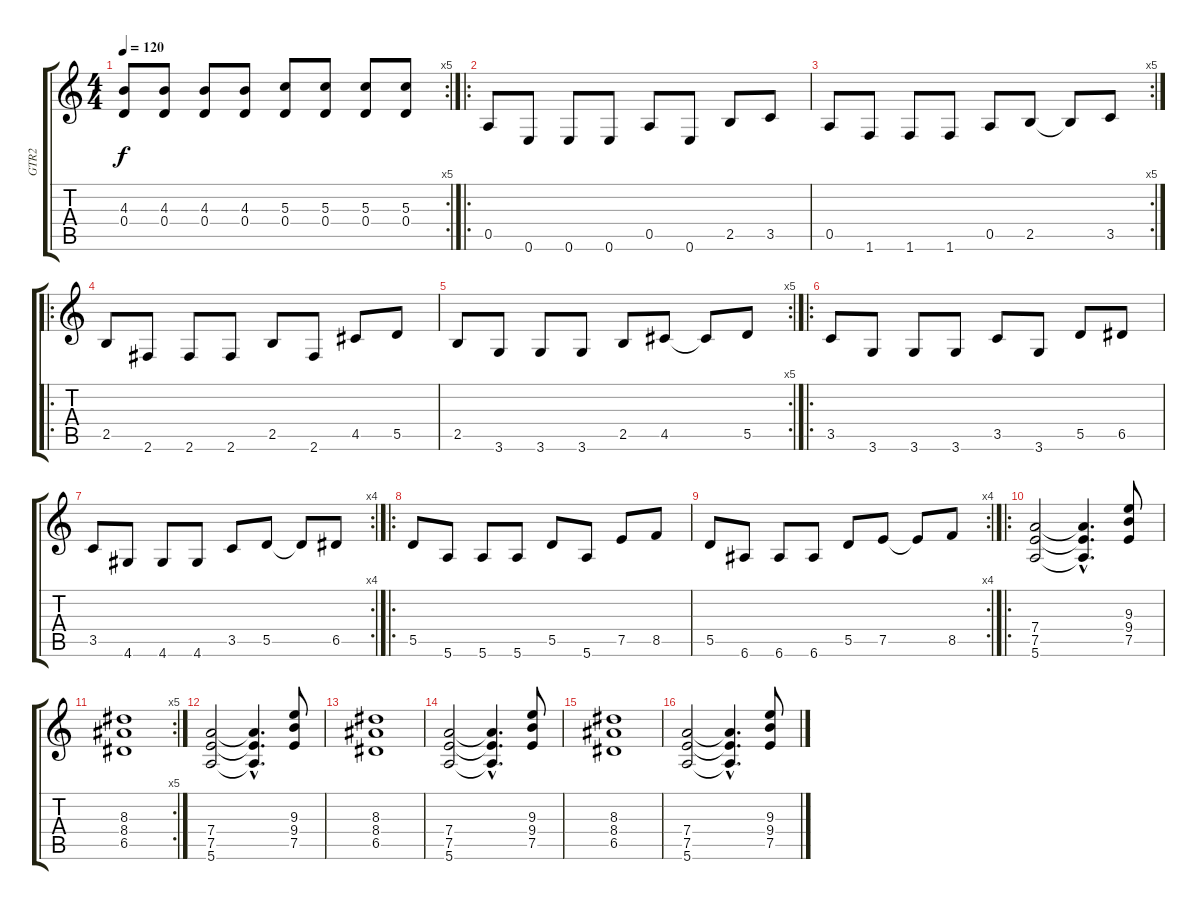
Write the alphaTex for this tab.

\track ("GTR2" "GTR2") {instrument distortionguitar}
\staff {score tabs}
\tuning (E4 B3 G3 D3 A2 E2) {hide}
\rc 5
\ts (4 4)
\tempo 120
\clef g2
\ks c
(4.3 0.4).8{dy f} (4.3 0.4).8 (4.3 0.4).8 (4.3 0.4).8 (5.3 0.4).8 (5.3 0.4).8 (5.3 0.4).8 (5.3 0.4).8 |
\ro
0.5.8 0.6.8 0.6.8 0.6.8 0.5.8 0.6.8 2.5.8 3.5.8 |
\rc 5
0.5.8 1.6.8 1.6.8 1.6.8 0.5.8 2.5.8 2.5{t}.8 3.5.8 |
\ro
2.5.8 2.6.8 2.6.8 2.6.8 2.5.8 2.6.8 4.5.8 5.5.8 |
\rc 5
2.5.8 3.6.8 3.6.8 3.6.8 2.5.8 4.5.8 4.5{t}.8 5.5.8 |
\ro
3.5.8 3.6.8 3.6.8 3.6.8 3.5.8 3.6.8 5.5.8 6.5.8 |
\rc 4
3.5.8 4.6.8 4.6.8 4.6.8 3.5.8 5.5.8 5.5{t}.8 6.5.8 |
\ro
5.5.8 5.6.8 5.6.8 5.6.8 5.5.8 5.6.8 7.5.8 8.5.8 |
\rc 4
5.5.8 6.6.8 6.6.8 6.6.8 5.5.8 7.5.8 7.5{t}.8 8.5.8 |
\ro
(7.4 7.5 5.6).2 (7.4{hac t} 7.5{hac t} 5.6{hac t}).4{d} (9.3 9.4 7.5).8 |
\rc 5
(8.3 8.4 6.5).1 |
(7.4 7.5 5.6).2 (7.4{hac t} 7.5{hac t} 5.6{hac t}).4{d} (9.3 9.4 7.5).8 |
(8.3 8.4 6.5).1 |
(7.4 7.5 5.6).2 (7.4{hac t} 7.5{hac t} 5.6{hac t}).4{d} (9.3 9.4 7.5).8 |
(8.3 8.4 6.5).1 |
(7.4 7.5 5.6).2 (7.4{hac t} 7.5{hac t} 5.6{hac t}).4{d} (9.3 9.4 7.5).8
